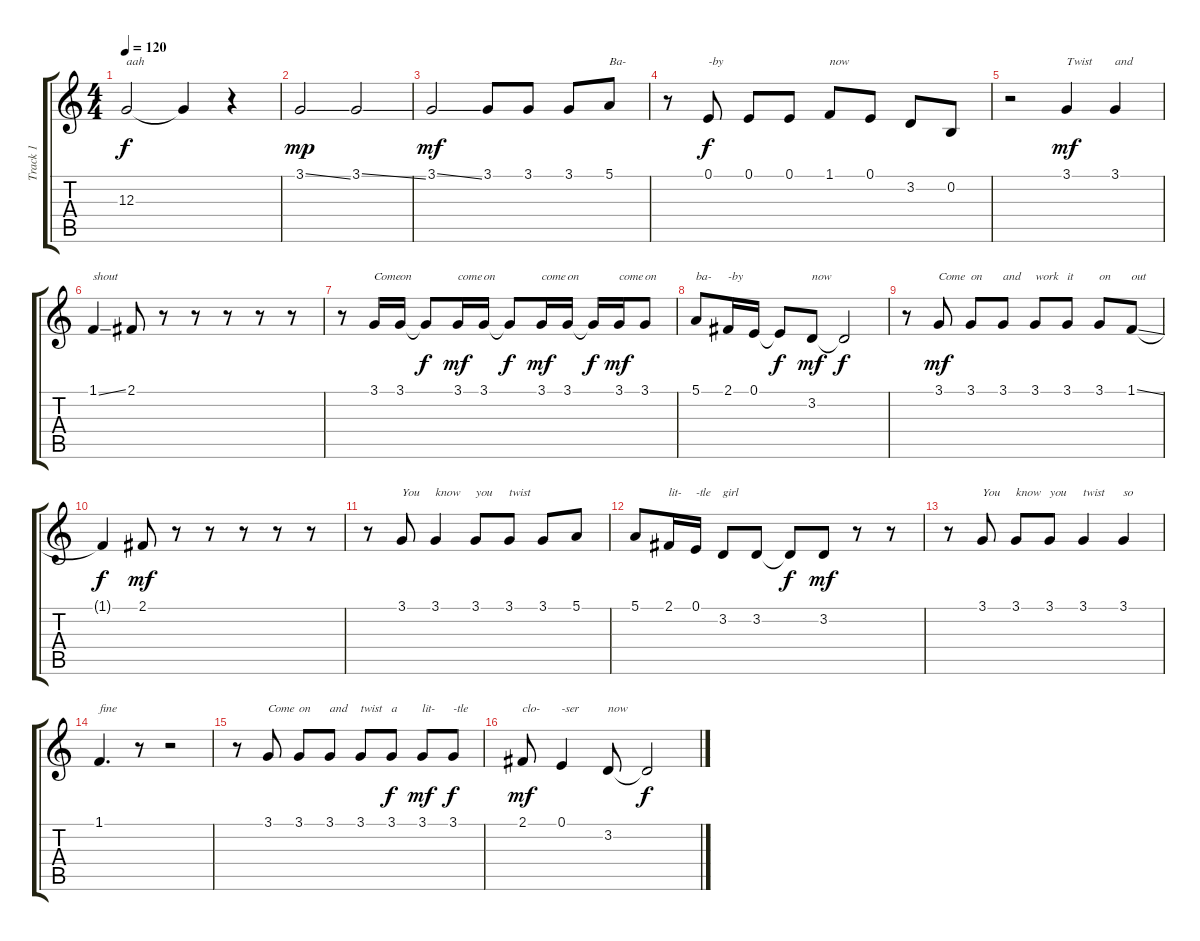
\track ("Track 1" "Track 1") {instrument steeldrums}
\staff {score tabs}
\tuning (E4 B3 G3 D3 A2 E2) {hide}
\ts (4 4)
\tempo 120
\clef g2
\ks c
12.3.2{txt "aah" dy f} 12.3{t}.4 r.4 |
3.1{ss}.2{dy mp} 3.1{ss}.2 |
3.1{ss}.2{dy mf} 3.1.8 3.1.8 3.1.8 5.1.8{txt "Ba-"} |
r.8 0.1.8{txt "-by" dy f} 0.1.8 0.1.8 1.1.8{txt "now"} 0.1.8 3.2.8 0.2.8 |
r.2 3.1.4{txt "Twist" dy mf} 3.1.4{txt "and"} |
1.1{ss}.4{txt "shout"} 2.1.8 r.8 r.8 r.8 r.8 r.8 |
r.8 3.1.16{txt "Come"} 3.1.16{txt "on"} 3.1{t}.8{dy f} 3.1.16{txt "come" dy mf} 3.1.16{txt "on"} 3.1{t}.8{dy f} 3.1.16{txt "come" dy mf} 3.1.16{txt "on"} 3.1{t}.16{dy f} 3.1.16{txt "come" dy mf} 3.1.8{txt "on"} |
5.1.8{txt "ba-"} 2.1.16{txt "-by"} 0.1.16 0.1{t}.8{dy f} 3.2.8{txt "now" dy mf} 3.2{t}.2{dy f} |
r.8 3.1.8{txt "Come" dy mf} 3.1.8{txt "on"} 3.1.8{txt "and"} 3.1.8{txt "work"} 3.1.8{txt "it"} 3.1.8{txt "on"} 1.1{ss}.8{txt "out"} |
1.1{t}.4{dy f} 2.1.8{dy mf} r.8 r.8 r.8 r.8 r.8 |
r.8 3.1.8{txt "You"} 3.1.4{txt "know"} 3.1.8{txt "you"} 3.1.8{txt "twist"} 3.1.8 5.1.8 |
5.1.8 2.1.16{txt "lit-"} 0.1.16{txt "-tle"} 3.2.8{txt "girl"} 3.2.8 3.2{t}.8{dy f} 3.2.8{dy mf} r.8 r.8 |
r.8 3.1.8{txt "You"} 3.1.8{txt "know"} 3.1.8{txt "you"} 3.1.4{txt "twist"} 3.1.4{txt "so"} |
1.1.4{d txt "fine"} r.8 r.2 |
r.8 3.1.8{txt "Come"} 3.1.8{txt "on"} 3.1.8{txt "and"} 3.1.8{txt "twist"} 3.1.8{txt "a" dy f} 3.1.8{txt "lit-" dy mf} 3.1.8{txt "-tle" dy f} |
2.1.8{txt "clo-" dy mf} 0.1.4{txt "-ser"} 3.2.8{txt "now"} 3.2{t}.2{dy f}
